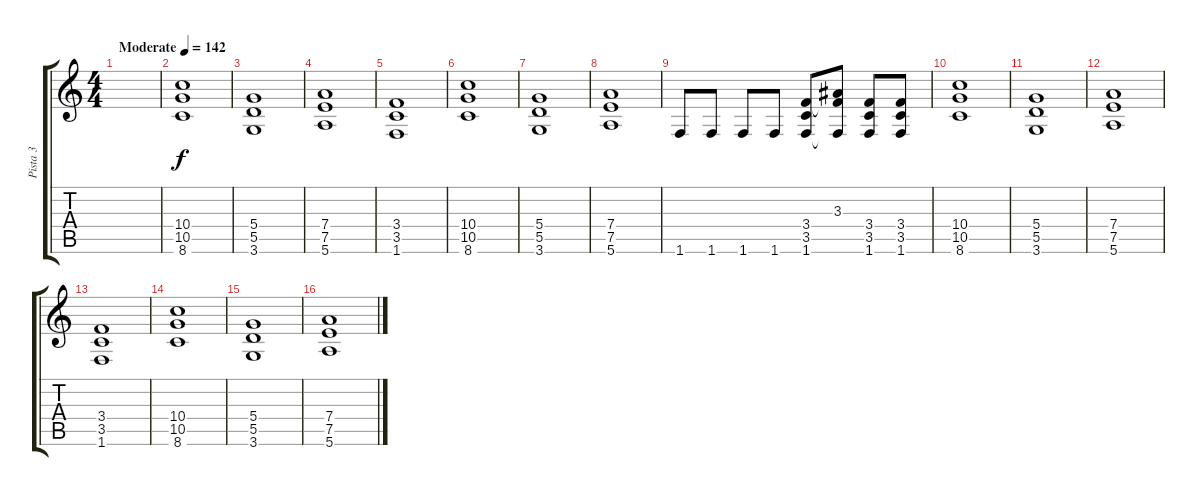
\track ("Pista 3" "Pista 3") {instrument distortionguitar}
\staff {score tabs}
\tuning (E4 B3 G3 D3 A2 E2) {hide}
\ts (4 4)
\tempo (142 "Moderate")
\clef g2
\ks c
|
(10.4 10.5 8.6).1 |
(5.4 5.5 3.6).1 |
(7.4 7.5 5.6).1 |
(3.4 3.5 1.6).1 |
(10.4 10.5 8.6).1 |
(5.4 5.5 3.6).1 |
(7.4 7.5 5.6).1{volume 11} |
1.6.8 1.6.8 1.6.8 1.6.8 (3.4 3.5 1.6).8{volume 13} (3.3 3.4{t} 1.6{t}).8 (3.4 3.5 1.6).8 (3.4 3.5 1.6).8 |
(10.4 10.5 8.6).1 |
(5.4 5.5 3.6).1 |
(7.4 7.5 5.6).1 |
(3.4 3.5 1.6).1 |
(10.4 10.5 8.6).1 |
(5.4 5.5 3.6).1 |
(7.4 7.5 5.6).1
